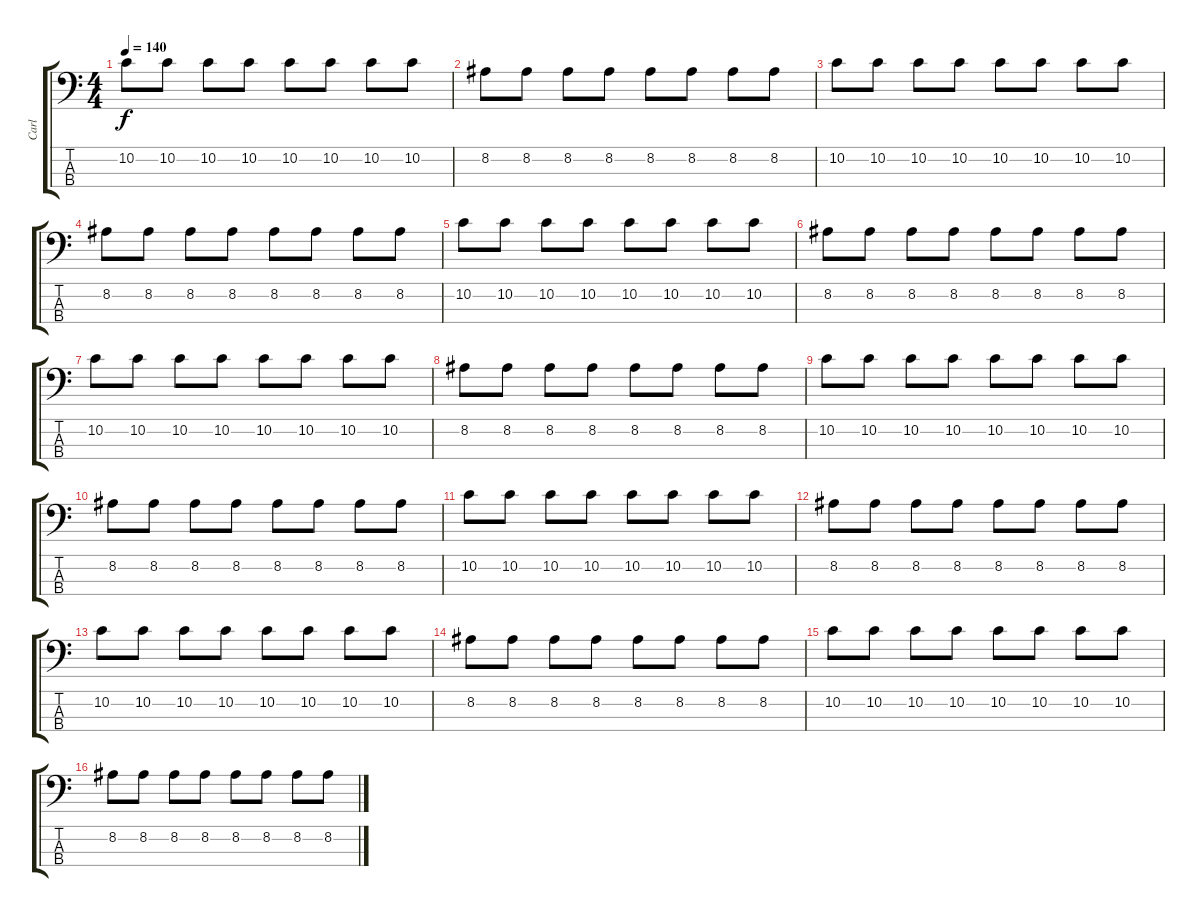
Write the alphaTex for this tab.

\track ("Carl " "Carl ") {instrument electricbasspick}
\staff {score tabs}
\tuning (G2 D2 A1 E1) {hide}
\ts (4 4)
\tempo 140
\clef f4
\ks c
10.2.8{dy f} 10.2.8 10.2.8 10.2.8 10.2.8 10.2.8 10.2.8 10.2.8 |
8.2.8 8.2.8 8.2.8 8.2.8 8.2.8 8.2.8 8.2.8 8.2.8 |
10.2.8 10.2.8 10.2.8 10.2.8 10.2.8 10.2.8 10.2.8 10.2.8 |
8.2.8 8.2.8 8.2.8 8.2.8 8.2.8 8.2.8 8.2.8 8.2.8 |
10.2.8 10.2.8 10.2.8 10.2.8 10.2.8 10.2.8 10.2.8 10.2.8 |
8.2.8 8.2.8 8.2.8 8.2.8 8.2.8 8.2.8 8.2.8 8.2.8 |
10.2.8 10.2.8 10.2.8 10.2.8 10.2.8 10.2.8 10.2.8 10.2.8 |
8.2.8 8.2.8 8.2.8 8.2.8 8.2.8 8.2.8 8.2.8 8.2.8 |
10.2.8 10.2.8 10.2.8 10.2.8 10.2.8 10.2.8 10.2.8 10.2.8 |
8.2.8 8.2.8 8.2.8 8.2.8 8.2.8 8.2.8 8.2.8 8.2.8 |
10.2.8 10.2.8 10.2.8 10.2.8 10.2.8 10.2.8 10.2.8 10.2.8 |
8.2.8 8.2.8 8.2.8 8.2.8 8.2.8 8.2.8 8.2.8 8.2.8 |
10.2.8 10.2.8 10.2.8 10.2.8 10.2.8 10.2.8 10.2.8 10.2.8 |
8.2.8 8.2.8 8.2.8 8.2.8 8.2.8 8.2.8 8.2.8 8.2.8 |
10.2.8 10.2.8 10.2.8 10.2.8 10.2.8 10.2.8 10.2.8 10.2.8 |
8.2.8 8.2.8 8.2.8 8.2.8 8.2.8 8.2.8 8.2.8 8.2.8
